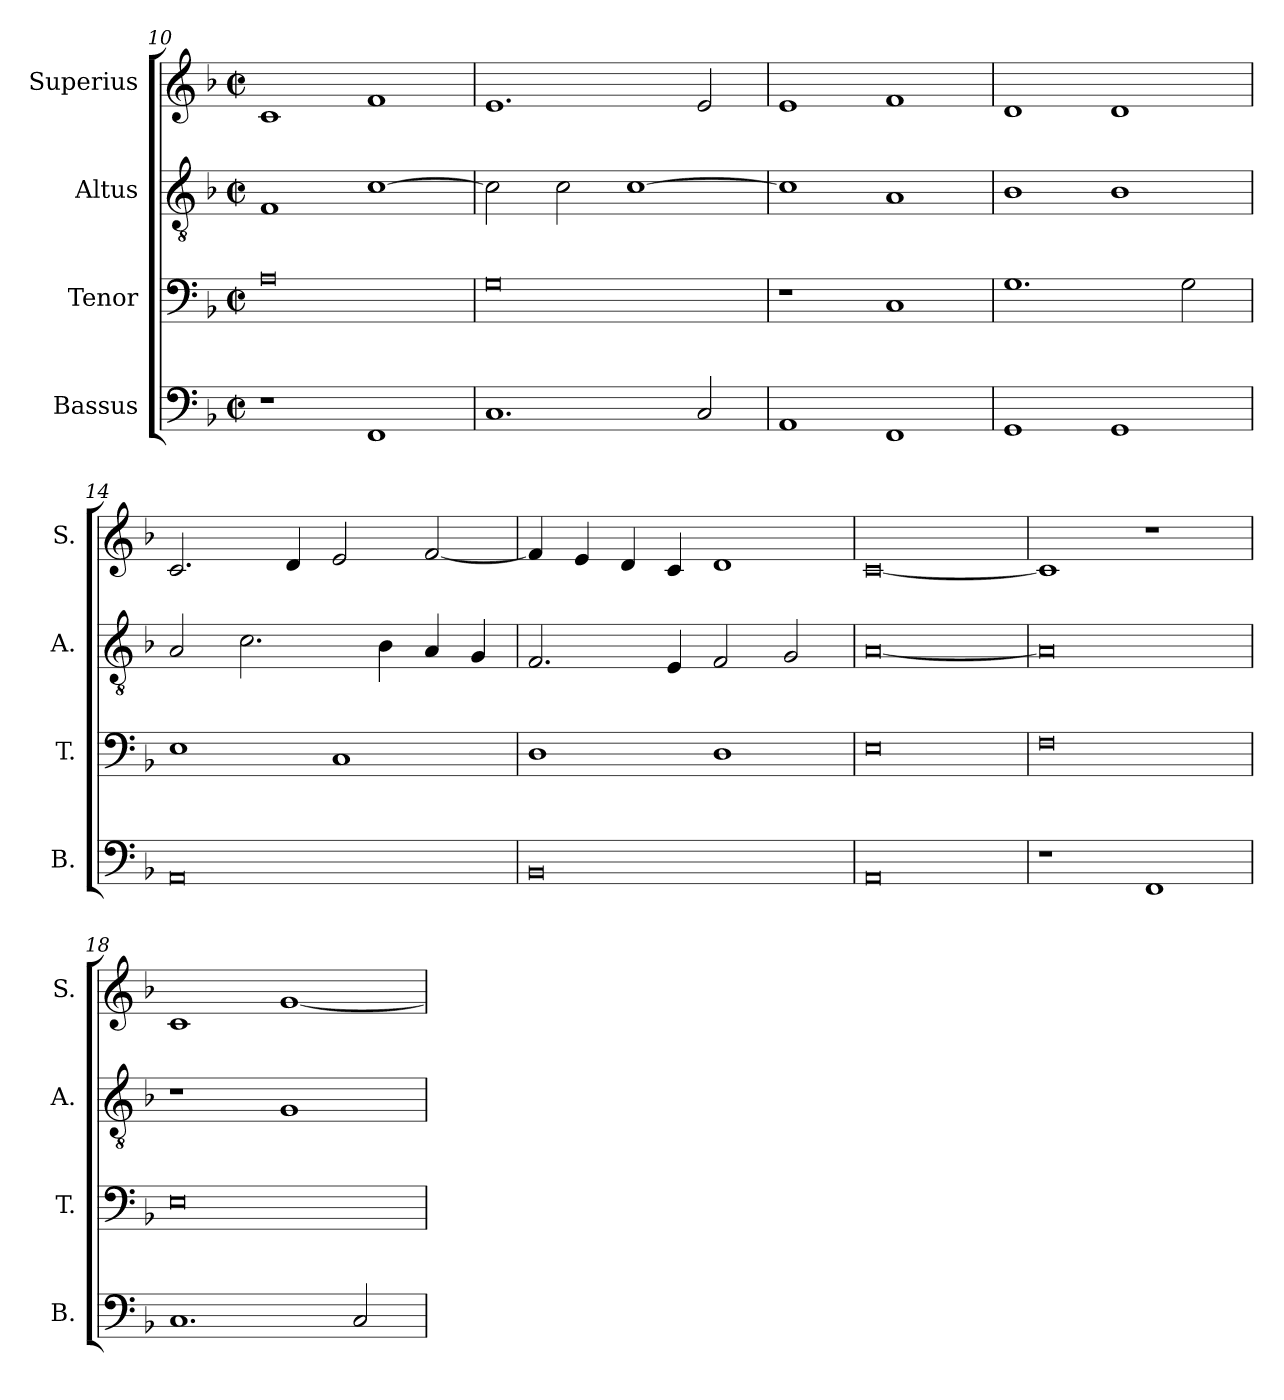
**kern	**kern	**kern	**kern
*part4	*part3	*part2	*part1
*staff4	*staff3	*staff2	*staff1
*I"Bassus	*I"Tenor	*I"Altus	*I"Superius
*I'B.	*I'T.	*I'A.	*I'S.
*clefF4	*clefF4	*clefGv2	*clefG2
*	*	*ITrd7c12	*
*k[b-]	*k[b-]	*k[b-]	*k[b-]
*F:	*F:	*F:	*F:
*M2/2	*M2/2	*M2/2	*M2/2
*met(c|)	*met(c|)	*met(c|)	*met(c|)
=10	=10	=10	=10
1r	0Ai	1FFi	1ci
1FFi	.	[>1Ci	1fi
=11	=11	=11	=11
1.Ci	0Gi	2Ci\]	1.ei
.	.	2Ci\	.
.	.	[>1Ci	.
2Ci/	.	.	2ei/
!!LO:PB:g=z
=12	=12	=12	=12
1AAi	1r	1Ci]	1ei
1FFi	1Ci	1AAi	1fi
=13	=13	=13	=13
1GGi	1.Gi	1BB-i	1di
1GGi	.	1BB-i	1di
.	2Gi\	.	.
=14	=14	=14	=14
0AAi	1Ei	2AAi/	2.ci/
.	.	2.Ci\	.
.	.	.	4di/
.	1Ci	.	2ei/
.	.	4BB-i\	.
.	.	4AAi/	[<2fi/
.	.	4GGi/	.
=15	=15	=15	=15
0BB-i	1Di	2.FFi/	4fi/]
.	.	.	4ei/
.	.	.	4di/
.	.	4EEi/	4ci/
.	1Di	2FFi/	1di
.	.	2GGi/	.
=16	=16	=16	=16
0AAi	0Ei	[<0AAi	[<0ci
=17	=17	=17	=17
1r	0Fi	0AAi]	1ci]
1FFi	.	.	1r
!!LO:LB:g=z
=18	=18	=18	=18
1.Ci	0Ei	1r	1ci
.	.	1GGi	[<1gi
2Ci/	.	.	.
=	=	=	=
*-	*-	*-	*-
